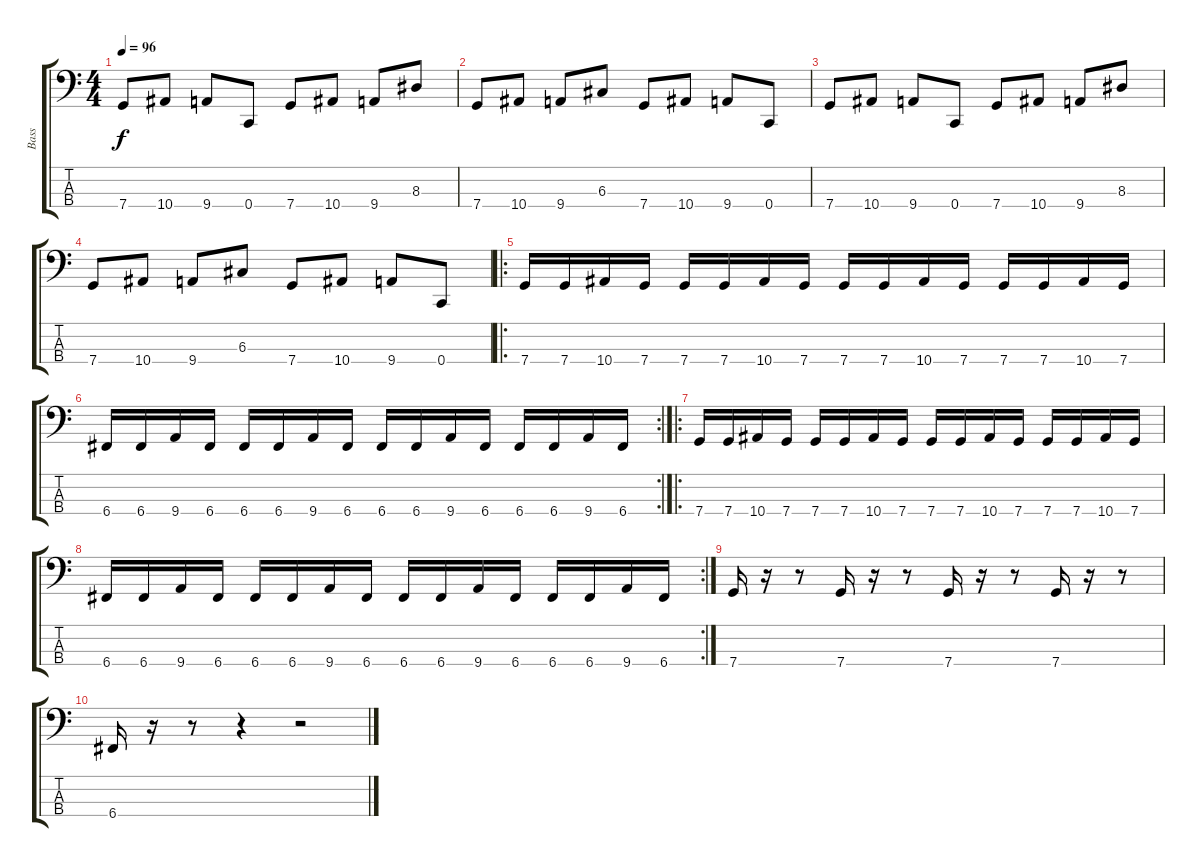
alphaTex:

\track ("Bass" "Bass") {instrument electricbassfinger}
\staff {score tabs}
\tuning (F2 C2 G1 C1) {hide}
\ts (4 4)
\tempo 96
\clef f4
\ks c
7.4.8{dy f} 10.4.8 9.4.8 0.4.8 7.4.8 10.4.8 9.4.8 8.3.8 |
7.4.8 10.4.8 9.4.8 6.3.8 7.4.8 10.4.8 9.4.8 0.4.8 |
7.4.8 10.4.8 9.4.8 0.4.8 7.4.8 10.4.8 9.4.8 8.3.8 |
7.4.8 10.4.8 9.4.8 6.3.8 7.4.8 10.4.8 9.4.8 0.4.8 |
\ro
7.4.16 7.4.16 10.4.16 7.4.16 7.4.16 7.4.16 10.4.16 7.4.16 7.4.16 7.4.16 10.4.16 7.4.16 7.4.16 7.4.16 10.4.16 7.4.16 |
\rc 2
6.4.16 6.4.16 9.4.16 6.4.16 6.4.16 6.4.16 9.4.16 6.4.16 6.4.16 6.4.16 9.4.16 6.4.16 6.4.16 6.4.16 9.4.16 6.4.16 |
\ro
7.4.16 7.4.16 10.4.16 7.4.16 7.4.16 7.4.16 10.4.16 7.4.16 7.4.16 7.4.16 10.4.16 7.4.16 7.4.16 7.4.16 10.4.16 7.4.16 |
\rc 2
6.4.16 6.4.16 9.4.16 6.4.16 6.4.16 6.4.16 9.4.16 6.4.16 6.4.16 6.4.16 9.4.16 6.4.16 6.4.16 6.4.16 9.4.16 6.4.16 |
7.4.16 r.16 r.8 7.4.16 r.16 r.8 7.4.16 r.16 r.8 7.4.16 r.16 r.8 |
6.4.16 r.16 r.8 r.4 r.2
